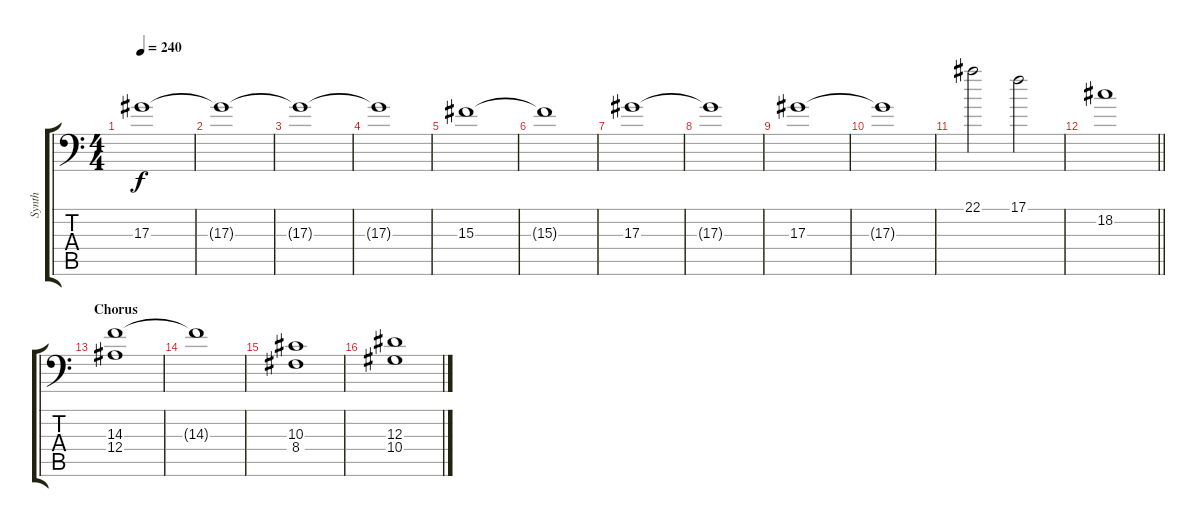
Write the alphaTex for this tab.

\track ("Synth" "Synth") {instrument stringensemble2}
\staff {score tabs}
\tuning (C4 G3 Eb3 Bb2 F2 Bb1) {hide}
\ts (4 4)
\tempo 240
\clef f4
\ks c
17.3.1{dy f} |
17.3{t}.1 |
17.3{t}.1 |
17.3{t}.1 |
15.3.1 |
15.3{t}.1 |
17.3.1 |
17.3{t}.1 |
17.3.1 |
17.3{t}.1 |
22.1.2 17.1.2 |
\barLineRight lightlight
18.2.1 |
\section ("" "Chorus")
(14.3 12.4).1 |
14.3{t}.1 |
(10.3 8.4).1 |
(12.3 10.4).1
